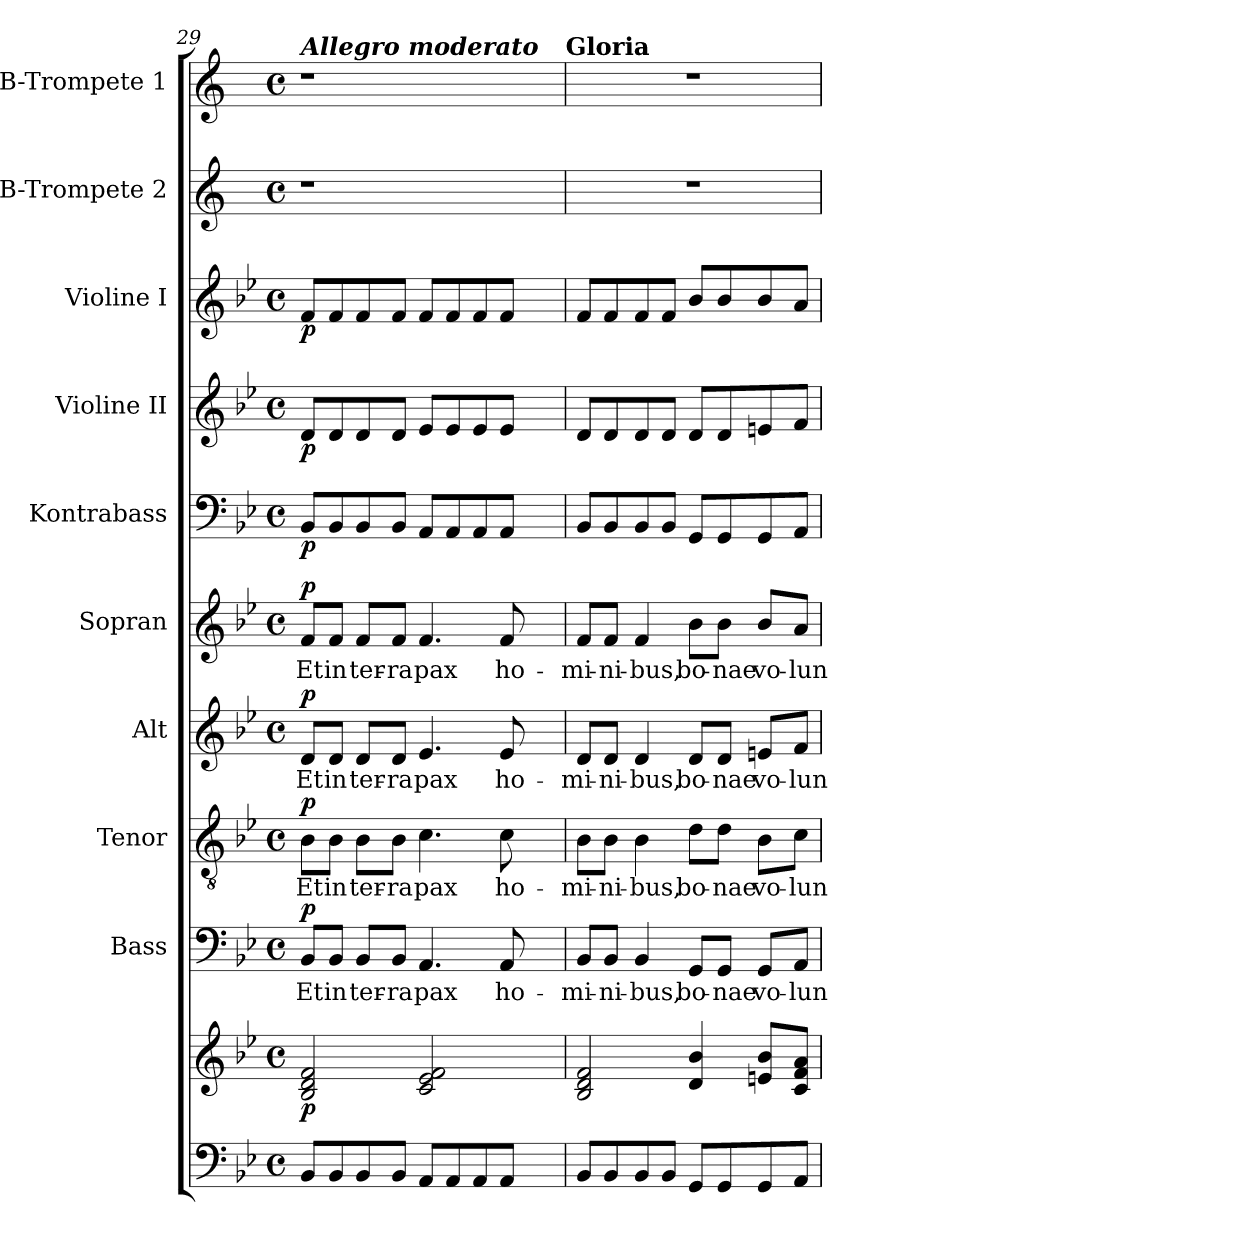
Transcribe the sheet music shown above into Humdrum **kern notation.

**kern	**kern	**dynam	**kern	**text	**dynam	**kern	**text	**dynam	**kern	**text	**dynam	**kern	**text	**dynam	**kern	**dynam	**kern	**dynam	**kern	**dynam	**kern	**kern
*part10	*part10	*part10	*part9	*part9	*part9	*part8	*part8	*part8	*part7	*part7	*part7	*part6	*part6	*part6	*part5	*part5	*part4	*part4	*part3	*part3	*part2	*part1
*staff11	*staff10	*staff10/11	*staff9	*staff9	*staff9	*staff8	*staff8	*staff8	*staff7	*staff7	*staff7	*staff6	*staff6	*staff6	*staff5	*staff5	*staff4	*staff4	*staff3	*staff3	*staff2	*staff1
*	*	*	*I"Bass	*	*	*I"Tenor	*	*	*I"Alt	*	*	*I"Sopran	*	*	*I"Kontrabass	*	*I"Violine II	*	*I"Violine I	*	*I"B-Trompete 2	*I"B-Trompete 1
*	*	*	*I'B.	*	*	*I'T.	*	*	*I'A.	*	*	*I'S.	*	*	*I'Kb.	*	*I'Vl. II	*	*I'Vl. I	*	*I'B Trp. 2	*I'B Trp. 1
!!LO:PB:g=z
*clefF4	*clefG2	*	*clefF4	*	*	*clefGv2	*	*	*clefG2	*	*	*clefG2	*	*	*clefF4	*	*clefG2	*	*clefG2	*	*clefG2	*clefG2
*	*	*	*	*	*	*	*	*	*	*	*	*	*	*	*ITrd7c12	*	*	*	*	*	*ITrd1c2	*ITrd1c2
*k[b-e-]	*k[b-e-]	*	*k[b-e-]	*	*	*k[b-e-]	*	*	*k[b-e-]	*	*	*k[b-e-]	*	*	*k[b-e-]	*	*k[b-e-]	*	*k[b-e-]	*	*k[b-e-]	*k[b-e-]
*B-:	*B-:	*	*B-:	*	*	*B-:	*	*	*B-:	*	*	*B-:	*	*	*B-:	*	*B-:	*	*B-:	*	*B-:	*B-:
*M4/4	*M4/4	*	*M4/4	*	*	*M4/4	*	*	*M4/4	*	*	*M4/4	*	*	*M4/4	*	*M4/4	*	*M4/4	*	*M4/4	*M4/4
*met(c)	*met(c)	*	*met(c)	*	*	*met(c)	*	*	*met(c)	*	*	*met(c)	*	*	*met(c)	*	*met(c)	*	*met(c)	*	*met(c)	*met(c)
=29	=29	=29	=29	=29	=29	=29	=29	=29	=29	=29	=29	=29	=29	=29	=29	=29	=29	=29	=29	=29	=29	=29
!	!	!	!	!	!	!	!	!	!	!	!	!	!	!	!	!	!	!	!	!	!	!LO:TX:a:Bi:t=Allegro moderato
!	!	!LO:DY:b	!	!LO:LY:b	!LO:DY:a	!	!LO:LY:b	!LO:DY:a	!	!LO:LY:b	!LO:DY:a	!	!LO:LY:b	!LO:DY:a	!	!LO:DY:b	!	!LO:DY:b	!	!LO:DY:b	!	!
8BB-/L	2B-/ 2d/ 2f/	p	8BB-/L	Et	p	8B-\L	Et	p	8d/L	Et	p	8f/L	Et	p	8BBB-/L	p	8d/L	p	8f/L	p	1r	1r
!	!	!	!	!LO:LY:b	!	!	!LO:LY:b	!	!	!LO:LY:b	!	!	!LO:LY:b	!	!	!	!	!	!	!	!	!
8BB-/	.	.	8BB-/J	in	.	8B-\J	in	.	8d/J	in	.	8f/J	in	.	8BBB-/	.	8d/	.	8f/	.	.	.
!	!	!	!	!LO:LY:b	!	!	!LO:LY:b	!	!	!LO:LY:b	!	!	!LO:LY:b	!	!	!	!	!	!	!	!	!
8BB-/	.	.	8BB-/L	ter-	.	8B-\L	ter-	.	8d/L	ter-	.	8f/L	ter-	.	8BBB-/	.	8d/	.	8f/	.	.	.
!	!	!	!	!LO:LY:b	!	!	!LO:LY:b	!	!	!LO:LY:b	!	!	!LO:LY:b	!	!	!	!	!	!	!	!	!
8BB-/J	.	.	8BB-/J	-ra	.	8B-\J	-ra	.	8d/J	-ra	.	8f/J	-ra	.	8BBB-/J	.	8d/J	.	8f/J	.	.	.
!	!	!	!	!LO:LY:b	!	!	!LO:LY:b	!	!	!LO:LY:b	!	!	!LO:LY:b	!	!	!	!	!	!	!	!	!
8AA/L	2c/ 2e-/ 2f/	.	4.AA/	pax	.	4.c\	pax	.	4.e-/	pax	.	4.f/	pax	.	8AAA/L	.	8e-/L	.	8f/L	.	.	.
8AA/	.	.	.	.	.	.	.	.	.	.	.	.	.	.	8AAA/	.	8e-/	.	8f/	.	.	.
8AA/	.	.	.	.	.	.	.	.	.	.	.	.	.	.	8AAA/	.	8e-/	.	8f/	.	.	.
!	!	!	!	!LO:LY:b	!	!	!LO:LY:b	!	!	!LO:LY:b	!	!	!LO:LY:b	!	!	!	!	!	!	!	!	!
8AA/J	.	.	8AA/	ho-	.	8c\	ho-	.	8e-/	ho-	.	8f/	ho-	.	8AAA/J	.	8e-/J	.	8f/J	.	.	.
8..ryy	8..ryy	.	8..ryy	.	.	8..ryy	.	.	8..ryy	.	.	8..ryy	.	.	8..ryy	.	8..ryy	.	8..ryy	.	8..ryy	8..ryy
!	!	!	!	!	!	!	!	!	!	!	!	!	!	!	!	!	!	!	!	!	!	!LO:TX:a:B:t=Gloria
=30	=30	=30	=30	=30	=30	=30	=30	=30	=30	=30	=30	=30	=30	=30	=30	=30	=30	=30	=30	=30	=30	=30
!	!	!	!	!LO:LY:b	!	!	!LO:LY:b	!	!	!LO:LY:b	!	!	!LO:LY:b	!	!	!	!	!	!	!	!	!
8BB-/L	2B-/ 2d/ 2f/	.	8BB-/L	-mi-	.	8B-\L	-mi-	.	8d/L	-mi-	.	8f/L	-mi-	.	8BBB-/L	.	8d/L	.	8f/L	.	1r	1r
!	!	!	!	!LO:LY:b	!	!	!LO:LY:b	!	!	!LO:LY:b	!	!	!LO:LY:b	!	!	!	!	!	!	!	!	!
8BB-/	.	.	8BB-/J	-ni-	.	8B-\J	-ni-	.	8d/J	-ni-	.	8f/J	-ni-	.	8BBB-/	.	8d/	.	8f/	.	.	.
!	!	!	!	!LO:LY:b	!	!	!LO:LY:b	!	!	!LO:LY:b	!	!	!LO:LY:b	!	!	!	!	!	!	!	!	!
8BB-/	.	.	4BB-/	-bus,	.	4B-\	-bus,	.	4d/	-bus,	.	4f/	-bus,	.	8BBB-/	.	8d/	.	8f/	.	.	.
8BB-/J	.	.	.	.	.	.	.	.	.	.	.	.	.	.	8BBB-/J	.	8d/J	.	8f/J	.	.	.
!	!	!	!	!LO:LY:b	!	!	!LO:LY:b	!	!	!LO:LY:b	!	!	!LO:LY:b	!	!	!	!	!	!	!	!	!
8GG/L	4d/ 4b-/	.	8GG/L	bo-	.	8d\L	bo-	.	8d/L	bo-	.	8b-\L	bo-	.	8GGG/L	.	8d/L	.	8b-/L	.	.	.
!	!	!	!	!LO:LY:b	!	!	!LO:LY:b	!	!	!LO:LY:b	!	!	!LO:LY:b	!	!	!	!	!	!	!	!	!
8GG/	.	.	8GG/J	-nae	.	8d\J	-nae	.	8d/J	-nae	.	8b-\J	-nae	.	8GGG/	.	8d/	.	8b-/	.	.	.
!	!	!	!	!LO:LY:b	!	!	!LO:LY:b	!	!	!LO:LY:b	!	!	!LO:LY:b	!	!	!	!	!	!	!	!	!
8GG/	8en/ 8b-/L	.	8GG/L	vo-	.	8B-\L	vo-	.	8en/L	vo-	.	8b-/L	vo-	.	8GGG/	.	8en/	.	8b-/	.	.	.
!	!	!	!	!LO:LY:b	!	!	!LO:LY:b	!	!	!LO:LY:b	!	!	!LO:LY:b	!	!	!	!	!	!	!	!	!
8AA/J	8c/ 8f/ 8a/J	.	8AA/J	-lun-	.	8c\J	-lun-	.	8f/J	-lun-	.	8a/J	-lun-	.	8AAA/J	.	8f/J	.	8a/J	.	.	.
=	=	=	=	=	=	=	=	=	=	=	=	=	=	=	=	=	=	=	=	=	=	=
*-	*-	*-	*-	*-	*-	*-	*-	*-	*-	*-	*-	*-	*-	*-	*-	*-	*-	*-	*-	*-	*-	*-
